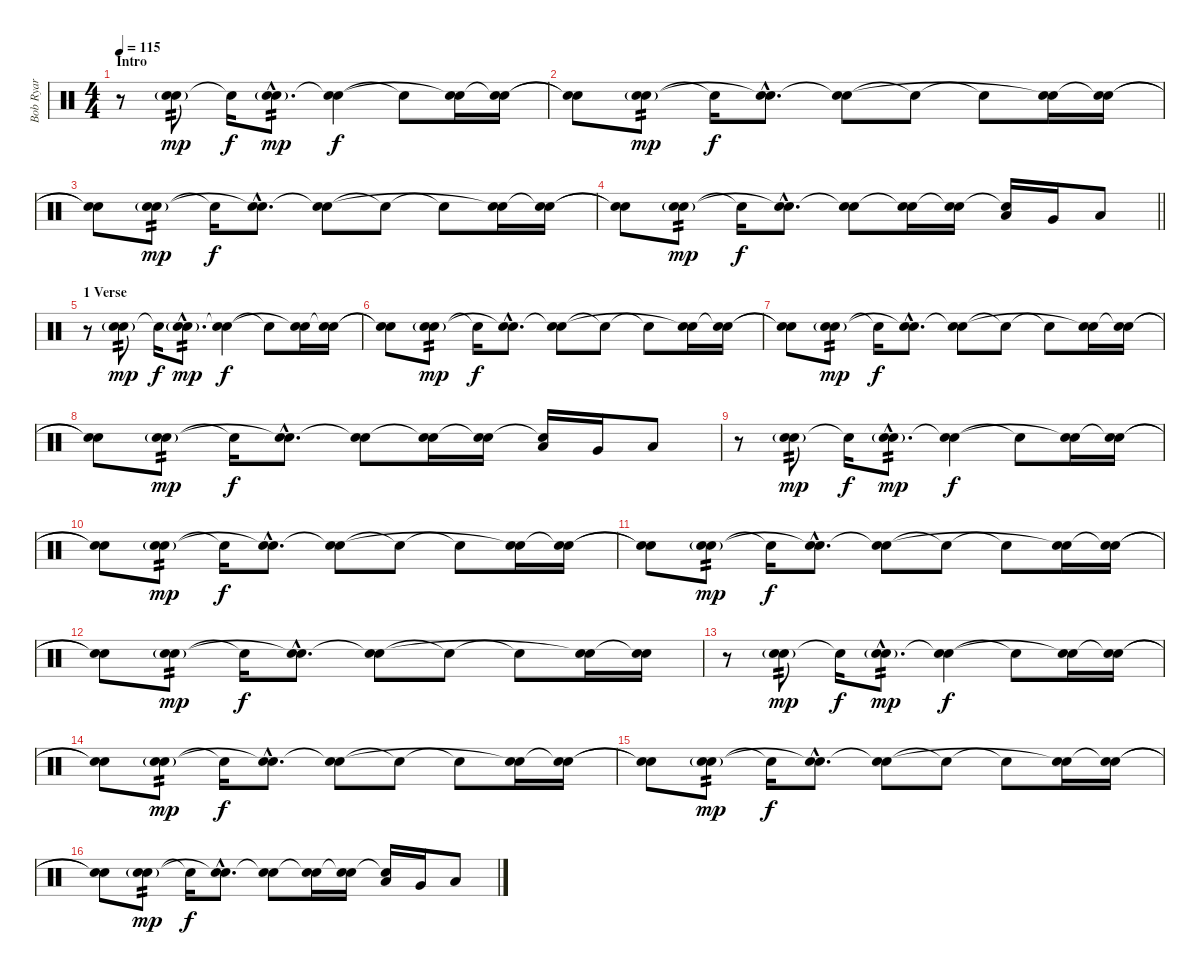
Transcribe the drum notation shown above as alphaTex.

\track ("Bob Ryar " "Bob Ryar ") {instrument percussion}
\staff {score}
\articulation defaults
\ts (4 4)
\section ("" "Intro")
\tempo 115
\clef neutral
\ks c
r.8{dy mp} ("Electric Snare (hit)" "Electric Snare (hit)"{g}).8{tp 2} "Snare (hit)"{t}.16{dy f} ("Electric Snare (hit)"{hac} "Electric Snare (hit)"{g hac}).8{d tp 2 dy mp} ("Electric Snare (hit)" "Snare (hit)"{t}).4{dy f} "Snare (hit)"{t}.8 ("Electric Snare (hit)" "Snare (hit)"{t}).16 ("Electric Snare (hit)" "Electric Snare (hit)"{t}).16 |
("Electric Snare (hit)"{t} "Snare (hit)"{t}).8 ("Electric Snare (hit)" "Electric Snare (hit)"{g}).8{tp 2 dy mp} "Snare (hit)"{t}.16{dy f} ("Electric Snare (hit)"{hac} "Snare (hit)"{hac t}).8{d} ("Electric Snare (hit)" "Snare (hit)"{t}).8 "Snare (hit)"{t}.8 "Snare (hit)"{t}.8 ("Electric Snare (hit)" "Snare (hit)"{t}).16 ("Electric Snare (hit)" "Snare (hit)"{t}).16 |
("Electric Snare (hit)"{t} "Snare (hit)"{t}).8 ("Electric Snare (hit)" "Electric Snare (hit)"{g}).8{tp 2 dy mp} "Snare (hit)"{t}.16{dy f} ("Electric Snare (hit)"{hac} "Snare (hit)"{hac t}).8{d} ("Electric Snare (hit)" "Snare (hit)"{t}).8 "Snare (hit)"{t}.8 "Snare (hit)"{t}.8 ("Electric Snare (hit)" "Snare (hit)"{t}).16 ("Electric Snare (hit)" "Snare (hit)"{t}).16 |
\barLineRight lightlight
("Electric Snare (hit)"{t} "Snare (hit)"{t}).8 ("Electric Snare (hit)" "Electric Snare (hit)"{g}).8{tp 2 dy mp} "Snare (hit)"{t}.16{dy f} ("Electric Snare (hit)"{hac} "Snare (hit)"{hac t}).8{d} ("Electric Snare (hit)" "Snare (hit)"{t}).8 ("Electric Snare (hit)" "Snare (hit)"{t}).16 ("Electric Snare (hit)" "Snare (hit)"{t}).16 ("Low Tom (hit)" "Snare (hit)"{t}).16 "Very Low Tom (hit)".16 "Low Floor Tom (hit)".8 |
\section ("" "1 Verse")
r.8 ("Electric Snare (hit)" "Electric Snare (hit)"{g}).8{tp 2 dy mp} "Snare (hit)"{t}.16{dy f} ("Electric Snare (hit)"{hac} "Electric Snare (hit)"{g hac}).8{d tp 2 dy mp} ("Electric Snare (hit)" "Snare (hit)"{t}).4{dy f} "Snare (hit)"{t}.8 ("Electric Snare (hit)" "Snare (hit)"{t}).16 ("Electric Snare (hit)" "Electric Snare (hit)"{t}).16 |
("Electric Snare (hit)"{t} "Snare (hit)"{t}).8 ("Electric Snare (hit)" "Electric Snare (hit)"{g}).8{tp 2 dy mp} "Snare (hit)"{t}.16{dy f} ("Electric Snare (hit)"{hac} "Snare (hit)"{hac t}).8{d} ("Electric Snare (hit)" "Snare (hit)"{t}).8 "Snare (hit)"{t}.8 "Snare (hit)"{t}.8 ("Electric Snare (hit)" "Snare (hit)"{t}).16 ("Electric Snare (hit)" "Snare (hit)"{t}).16 |
("Electric Snare (hit)"{t} "Snare (hit)"{t}).8 ("Electric Snare (hit)" "Electric Snare (hit)"{g}).8{tp 2 dy mp} "Snare (hit)"{t}.16{dy f} ("Electric Snare (hit)"{hac} "Snare (hit)"{hac t}).8{d} ("Electric Snare (hit)" "Snare (hit)"{t}).8 "Snare (hit)"{t}.8 "Snare (hit)"{t}.8 ("Electric Snare (hit)" "Snare (hit)"{t}).16 ("Electric Snare (hit)" "Snare (hit)"{t}).16 |
("Electric Snare (hit)"{t} "Snare (hit)"{t}).8 ("Electric Snare (hit)" "Electric Snare (hit)"{g}).8{tp 2 dy mp} "Snare (hit)"{t}.16{dy f} ("Electric Snare (hit)"{hac} "Snare (hit)"{hac t}).8{d} ("Electric Snare (hit)" "Snare (hit)"{t}).8 ("Electric Snare (hit)" "Snare (hit)"{t}).16 ("Electric Snare (hit)" "Snare (hit)"{t}).16 ("Low Tom (hit)" "Snare (hit)"{t}).16 "Very Low Tom (hit)".16 "Low Floor Tom (hit)".8 |
r.8 ("Electric Snare (hit)" "Electric Snare (hit)"{g}).8{tp 2 dy mp} "Snare (hit)"{t}.16{dy f} ("Electric Snare (hit)"{hac} "Electric Snare (hit)"{g hac}).8{d tp 2 dy mp} ("Electric Snare (hit)" "Snare (hit)"{t}).4{dy f} "Snare (hit)"{t}.8 ("Electric Snare (hit)" "Snare (hit)"{t}).16 ("Electric Snare (hit)" "Electric Snare (hit)"{t}).16 |
("Electric Snare (hit)"{t} "Snare (hit)"{t}).8 ("Electric Snare (hit)" "Electric Snare (hit)"{g}).8{tp 2 dy mp} "Snare (hit)"{t}.16{dy f} ("Electric Snare (hit)"{hac} "Snare (hit)"{hac t}).8{d} ("Electric Snare (hit)" "Snare (hit)"{t}).8 "Snare (hit)"{t}.8 "Snare (hit)"{t}.8 ("Electric Snare (hit)" "Snare (hit)"{t}).16 ("Electric Snare (hit)" "Snare (hit)"{t}).16 |
("Electric Snare (hit)"{t} "Snare (hit)"{t}).8 ("Electric Snare (hit)" "Electric Snare (hit)"{g}).8{tp 2 dy mp} "Snare (hit)"{t}.16{dy f} ("Electric Snare (hit)"{hac} "Snare (hit)"{hac t}).8{d} ("Electric Snare (hit)" "Snare (hit)"{t}).8 "Snare (hit)"{t}.8 "Snare (hit)"{t}.8 ("Electric Snare (hit)" "Snare (hit)"{t}).16 ("Electric Snare (hit)" "Snare (hit)"{t}).16 |
("Electric Snare (hit)"{t} "Snare (hit)"{t}).8 ("Electric Snare (hit)" "Electric Snare (hit)"{g}).8{tp 2 dy mp} "Snare (hit)"{t}.16{dy f} ("Electric Snare (hit)"{hac} "Snare (hit)"{hac t}).8{d} ("Electric Snare (hit)" "Snare (hit)"{t}).8 "Snare (hit)"{t}.8 "Snare (hit)"{t}.8 ("Electric Snare (hit)" "Snare (hit)"{t}).16 ("Electric Snare (hit)" "Snare (hit)"{t}).16 |
r.8 ("Electric Snare (hit)" "Electric Snare (hit)"{g}).8{tp 2 dy mp} "Snare (hit)"{t}.16{dy f} ("Electric Snare (hit)"{hac} "Electric Snare (hit)"{g hac}).8{d tp 2 dy mp} ("Electric Snare (hit)" "Snare (hit)"{t}).4{dy f} "Snare (hit)"{t}.8 ("Electric Snare (hit)" "Snare (hit)"{t}).16 ("Electric Snare (hit)" "Electric Snare (hit)"{t}).16 |
("Electric Snare (hit)"{t} "Snare (hit)"{t}).8 ("Electric Snare (hit)" "Electric Snare (hit)"{g}).8{tp 2 dy mp} "Snare (hit)"{t}.16{dy f} ("Electric Snare (hit)"{hac} "Snare (hit)"{hac t}).8{d} ("Electric Snare (hit)" "Snare (hit)"{t}).8 "Snare (hit)"{t}.8 "Snare (hit)"{t}.8 ("Electric Snare (hit)" "Snare (hit)"{t}).16 ("Electric Snare (hit)" "Snare (hit)"{t}).16 |
("Electric Snare (hit)"{t} "Snare (hit)"{t}).8 ("Electric Snare (hit)" "Electric Snare (hit)"{g}).8{tp 2 dy mp} "Snare (hit)"{t}.16{dy f} ("Electric Snare (hit)"{hac} "Snare (hit)"{hac t}).8{d} ("Electric Snare (hit)" "Snare (hit)"{t}).8 "Snare (hit)"{t}.8 "Snare (hit)"{t}.8 ("Electric Snare (hit)" "Snare (hit)"{t}).16 ("Electric Snare (hit)" "Snare (hit)"{t}).16 |
("Electric Snare (hit)"{t} "Snare (hit)"{t}).8 ("Electric Snare (hit)" "Electric Snare (hit)"{g}).8{tp 2 dy mp} "Snare (hit)"{t}.16{dy f} ("Electric Snare (hit)"{hac} "Snare (hit)"{hac t}).8{d} ("Electric Snare (hit)" "Snare (hit)"{t}).8 ("Electric Snare (hit)" "Snare (hit)"{t}).16 ("Electric Snare (hit)" "Snare (hit)"{t}).16 ("Low Tom (hit)" "Snare (hit)"{t}).16 "Very Low Tom (hit)".16 "Low Floor Tom (hit)".8
